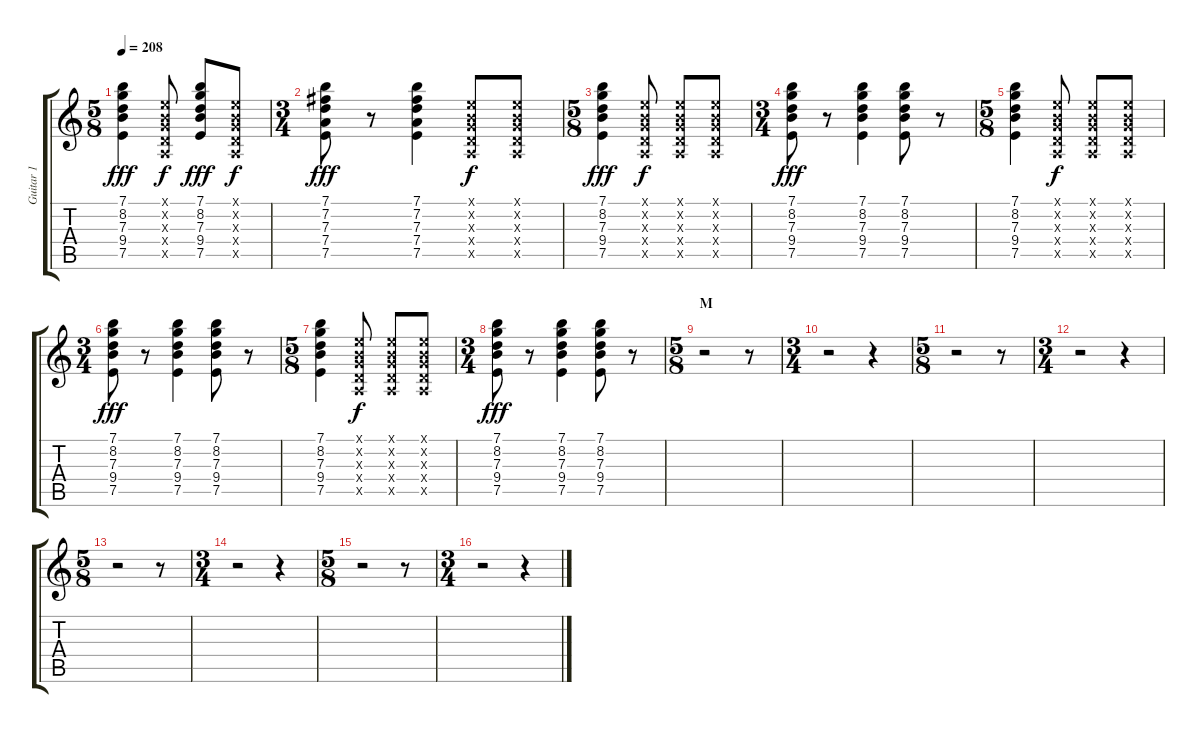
\track ("Guitar 1" "Guitar 1") {instrument electricguitarclean}
\staff {score tabs}
\tuning (E4 B3 G3 D3 A2 E2) {hide}
\ts (5 8)
\tempo 208
\clef g2
\ks c
(7.1 8.2 7.3 9.4 7.5).4{dy fff} (0.1{x} 0.2{x} 0.3{x} 0.4{x} 0.5{x}).8{dy f} (7.1 8.2 7.3 9.4 7.5).8{dy fff} (0.1{x} 0.2{x} 0.3{x} 0.4{x} 0.5{x}).8{dy f} |
\ts (3 4)
(7.1 7.2 7.3 7.4 7.5).8{dy fff} r.8 (7.1 7.2 7.3 7.4 7.5).4 (0.1{x} 0.2{x} 0.3{x} 0.4{x} 0.5{x}).8{dy f} (0.1{x} 0.2{x} 0.3{x} 0.4{x} 0.5{x}).8 |
\ts (5 8)
(7.1 8.2 7.3 9.4 7.5).4{dy fff} (0.1{x} 0.2{x} 0.3{x} 0.4{x} 0.5{x}).8{dy f} (0.1{x} 0.2{x} 0.3{x} 0.4{x} 0.5{x}).8 (0.1{x} 0.2{x} 0.3{x} 0.4{x} 0.5{x}).8 |
\ts (3 4)
(7.1 8.2 7.3 9.4 7.5).8{dy fff} r.8 (7.1 8.2 7.3 9.4 7.5).4 (7.1 8.2 7.3 9.4 7.5).8 r.8 |
\ts (5 8)
(7.1 8.2 7.3 9.4 7.5).4 (0.1{x} 0.2{x} 0.3{x} 0.4{x} 0.5{x}).8{dy f} (0.1{x} 0.2{x} 0.3{x} 0.4{x} 0.5{x}).8 (0.1{x} 0.2{x} 0.3{x} 0.4{x} 0.5{x}).8 |
\ts (3 4)
(7.1 8.2 7.3 9.4 7.5).8{dy fff} r.8 (7.1 8.2 7.3 9.4 7.5).4 (7.1 8.2 7.3 9.4 7.5).8 r.8 |
\ts (5 8)
(7.1 8.2 7.3 9.4 7.5).4 (0.1{x} 0.2{x} 0.3{x} 0.4{x} 0.5{x}).8{dy f} (0.1{x} 0.2{x} 0.3{x} 0.4{x} 0.5{x}).8 (0.1{x} 0.2{x} 0.3{x} 0.4{x} 0.5{x}).8 |
\ts (3 4)
(7.1 8.2 7.3 9.4 7.5).8{dy fff} r.8 (7.1 8.2 7.3 9.4 7.5).4 (7.1 8.2 7.3 9.4 7.5).8 r.8 |
\ts (5 8)
\section ("" "M")
r.2 r.8 |
\ts (3 4)
r.2 r.4 |
\ts (5 8)
r.2 r.8 |
\ts (3 4)
r.2 r.4 |
\ts (5 8)
r.2 r.8 |
\ts (3 4)
r.2 r.4 |
\ts (5 8)
r.2 r.8 |
\ts (3 4)
r.2 r.4
